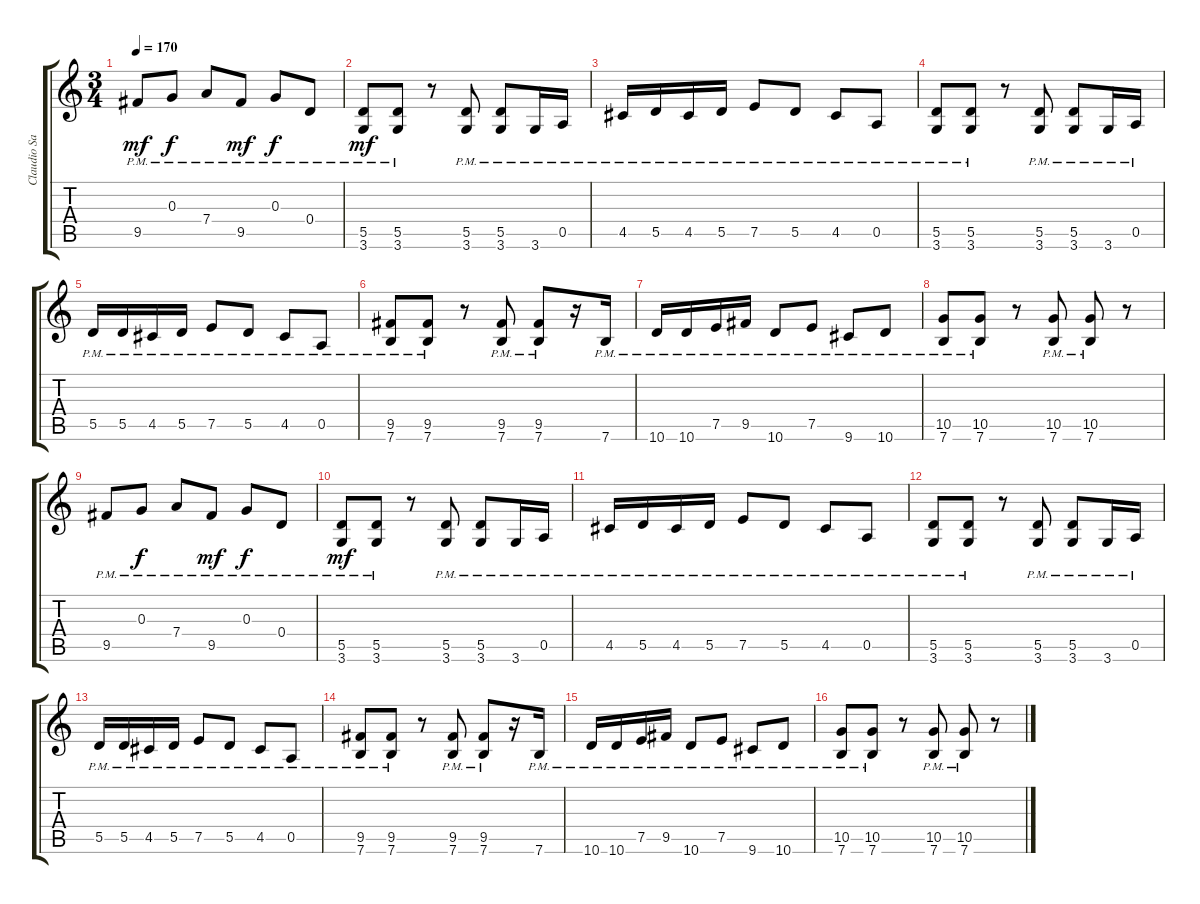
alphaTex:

\track ("Claudio Sanchez" "Claudio Sa") {instrument electricguitarmuted}
\staff {score tabs}
\tuning (E4 B3 G3 D3 A2 E2) {hide}
\ts (3 4)
\tempo 170
\clef g2
\ks c
9.5{pm}.8{dy mf} 0.3{pm}.8{dy f} 7.4{pm}.8 9.5{pm}.8{dy mf} 0.3{pm}.8{dy f} 0.4{pm}.8 |
(5.5{pm} 3.6{pm}).8{dy mf} (5.5{pm} 3.6{pm}).8 r.8 (5.5{pm} 3.6{pm}).8 (5.5{pm} 3.6{pm}).8 3.6{pm}.16 0.5{pm}.16 |
4.5{pm}.16 5.5{pm}.16 4.5{pm}.16 5.5{pm}.16 7.5{pm}.8 5.5{pm}.8 4.5{pm}.8 0.5{pm}.8 |
(5.5{pm} 3.6{pm}).8 (5.5{pm} 3.6{pm}).8 r.8 (5.5{pm} 3.6{pm}).8 (5.5{pm} 3.6{pm}).8 3.6{pm}.16 0.5{pm}.16 |
5.5{pm}.16 5.5{pm}.16 4.5{pm}.16 5.5{pm}.16 7.5{pm}.8 5.5{pm}.8 4.5{pm}.8 0.5{pm}.8 |
(9.5{pm} 7.6{pm}).8 (9.5{pm} 7.6{pm}).8 r.8 (9.5{pm} 7.6{pm}).8 (9.5{pm} 7.6{pm}).8 r.16 7.6{pm}.16 |
10.6{pm}.16 10.6{pm}.16 7.5{pm}.16 9.5{pm}.16 10.6{pm}.8 7.5{pm}.8 9.6{pm}.8 10.6{pm}.8 |
(10.5{pm} 7.6{pm}).8 (10.5{pm} 7.6{pm}).8 r.8 (10.5{pm} 7.6{pm}).8 (10.5{pm} 7.6{pm}).8 r.8 |
9.5{pm}.8 0.3{pm}.8{dy f} 7.4{pm}.8 9.5{pm}.8{dy mf} 0.3{pm}.8{dy f} 0.4{pm}.8 |
(5.5{pm} 3.6{pm}).8{dy mf} (5.5{pm} 3.6{pm}).8 r.8 (5.5{pm} 3.6{pm}).8 (5.5{pm} 3.6{pm}).8 3.6{pm}.16 0.5{pm}.16 |
4.5{pm}.16 5.5{pm}.16 4.5{pm}.16 5.5{pm}.16 7.5{pm}.8 5.5{pm}.8 4.5{pm}.8 0.5{pm}.8 |
(5.5{pm} 3.6{pm}).8 (5.5{pm} 3.6{pm}).8 r.8 (5.5{pm} 3.6{pm}).8 (5.5{pm} 3.6{pm}).8 3.6{pm}.16 0.5{pm}.16 |
5.5{pm}.16 5.5{pm}.16 4.5{pm}.16 5.5{pm}.16 7.5{pm}.8 5.5{pm}.8 4.5{pm}.8 0.5{pm}.8 |
(9.5{pm} 7.6{pm}).8 (9.5{pm} 7.6{pm}).8 r.8 (9.5{pm} 7.6{pm}).8 (9.5{pm} 7.6{pm}).8 r.16 7.6{pm}.16 |
10.6{pm}.16 10.6{pm}.16 7.5{pm}.16 9.5{pm}.16 10.6{pm}.8 7.5{pm}.8 9.6{pm}.8 10.6{pm}.8 |
(10.5{pm} 7.6{pm}).8 (10.5{pm} 7.6{pm}).8 r.8 (10.5{pm} 7.6{pm}).8 (10.5{pm} 7.6{pm}).8 r.8
